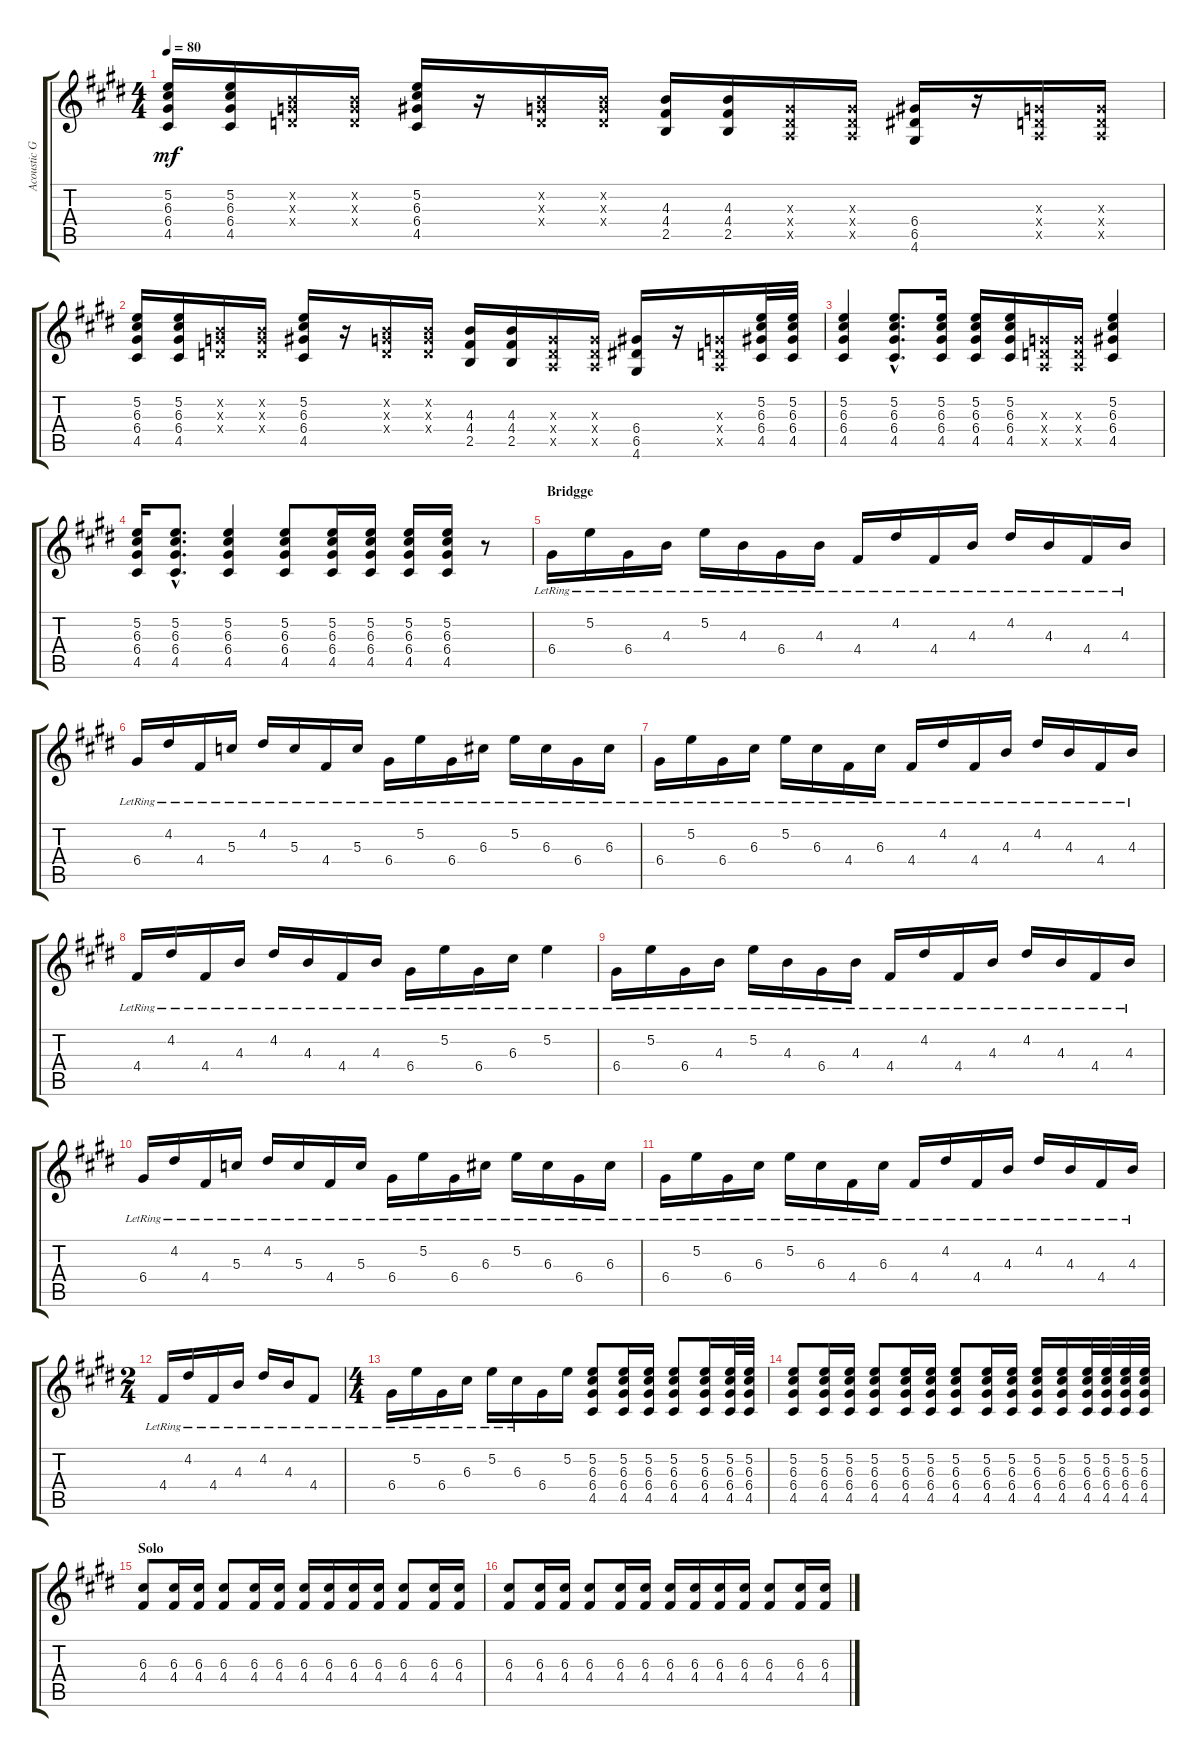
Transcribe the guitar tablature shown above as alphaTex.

\track ("Acoustic Guitar 2" "Acoustic G") {instrument acousticguitarsteel}
\staff {score tabs}
\tuning (E4 B3 G3 D3 A2 E2) {hide}
\ts (4 4)
\tempo 80
\clef g2
\ks c#minor
(5.2 6.3 6.4 4.5).16{dy mf} (5.2 6.3 6.4 4.5).16 (0.2{x} 0.3{x} 0.4{x}).16 (0.2{x} 0.3{x} 0.4{x}).16 (5.2 6.3 6.4 4.5).16 r.16 (0.2{x} 0.3{x} 0.4{x}).16 (0.2{x} 0.3{x} 0.4{x}).16 (4.3 4.4 2.5).16 (4.3 4.4 2.5).16 (0.3{x} 0.4{x} 0.5{x}).16 (0.3{x} 0.4{x} 0.5{x}).16 (6.4 6.5 4.6).16 r.16 (0.3{x} 0.4{x} 0.5{x}).16 (0.3{x} 0.4{x} 0.5{x}).16 |
(5.2 6.3 6.4 4.5).16 (5.2 6.3 6.4 4.5).16 (0.2{x} 0.3{x} 0.4{x}).16 (0.2{x} 0.3{x} 0.4{x}).16 (5.2 6.3 6.4 4.5).16 r.16 (0.2{x} 0.3{x} 0.4{x}).16 (0.2{x} 0.3{x} 0.4{x}).16 (4.3 4.4 2.5).16 (4.3 4.4 2.5).16 (0.3{x} 0.4{x} 0.5{x}).16 (0.3{x} 0.4{x} 0.5{x}).16 (6.4 6.5 4.6).16 r.16 (0.3{x} 0.4{x} 0.5{x}).16 (5.2 6.3 6.4 4.5).32 (5.2 6.3 6.4 4.5).32 |
(5.2 6.3 6.4 4.5).4 (5.2{hac} 6.3{hac} 6.4{hac} 4.5{hac}).8{d} (5.2 6.3 6.4 4.5).16 (5.2 6.3 6.4 4.5).16 (5.2 6.3 6.4 4.5).16 (0.3{x} 0.4{x} 0.5{x}).16 (0.3{x} 0.4{x} 0.5{x}).16 (5.2 6.3 6.4 4.5).4 |
(5.2 6.3 6.4 4.5).16 (5.2{hac} 6.3{hac} 6.4{hac} 4.5{hac}).8{d} (5.2 6.3 6.4 4.5).4 (5.2 6.3 6.4 4.5).8 (5.2 6.3 6.4 4.5).16 (5.2 6.3 6.4 4.5).16 (5.2 6.3 6.4 4.5).16 (5.2 6.3 6.4 4.5).16 r.8 |
\section ("" "Bridgge")
6.4{lr}.16 5.2{lr}.16 6.4{lr}.16 4.3{lr}.16 5.2{lr}.16 4.3{lr}.16 6.4{lr}.16 4.3{lr}.16 4.4{lr}.16 4.2{lr}.16 4.4{lr}.16 4.3{lr}.16 4.2{lr}.16 4.3{lr}.16 4.4{lr}.16 4.3{lr}.16 |
6.4{lr}.16 4.2{lr}.16 4.4{lr}.16 5.3{lr}.16 4.2{lr}.16 5.3{lr}.16 4.4{lr}.16 5.3{lr}.16 6.4{lr}.16 5.2{lr}.16 6.4{lr}.16 6.3{lr}.16 5.2{lr}.16 6.3{lr}.16 6.4{lr}.16 6.3{lr}.16 |
6.4{lr}.16 5.2{lr}.16 6.4{lr}.16 6.3{lr}.16 5.2{lr}.16 6.3{lr}.16 4.4{lr}.16 6.3{lr}.16 4.4{lr}.16 4.2{lr}.16 4.4{lr}.16 4.3{lr}.16 4.2{lr}.16 4.3{lr}.16 4.4{lr}.16 4.3{lr}.16 |
4.4{lr}.16 4.2{lr}.16 4.4{lr}.16 4.3{lr}.16 4.2{lr}.16 4.3{lr}.16 4.4{lr}.16 4.3{lr}.16 6.4{lr}.16 5.2{lr}.16 6.4{lr}.16 6.3{lr}.16 5.2{lr}.4 |
6.4{lr}.16 5.2{lr}.16 6.4{lr}.16 4.3{lr}.16 5.2{lr}.16 4.3{lr}.16 6.4{lr}.16 4.3{lr}.16 4.4{lr}.16 4.2{lr}.16 4.4{lr}.16 4.3{lr}.16 4.2{lr}.16 4.3{lr}.16 4.4{lr}.16 4.3{lr}.16 |
6.4{lr}.16 4.2{lr}.16 4.4{lr}.16 5.3{lr}.16 4.2{lr}.16 5.3{lr}.16 4.4{lr}.16 5.3{lr}.16 6.4{lr}.16 5.2{lr}.16 6.4{lr}.16 6.3{lr}.16 5.2{lr}.16 6.3{lr}.16 6.4{lr}.16 6.3{lr}.16 |
6.4{lr}.16 5.2{lr}.16 6.4{lr}.16 6.3{lr}.16 5.2{lr}.16 6.3{lr}.16 4.4{lr}.16 6.3{lr}.16 4.4{lr}.16 4.2{lr}.16 4.4{lr}.16 4.3{lr}.16 4.2{lr}.16 4.3{lr}.16 4.4{lr}.16 4.3{lr}.16 |
\ts (2 4)
4.4{lr}.16 4.2{lr}.16 4.4{lr}.16 4.3{lr}.16 4.2{lr}.16 4.3{lr}.16 4.4{lr}.8 |
\ts (4 4)
6.4{lr}.16 5.2{lr}.16 6.4{lr}.16 6.3{lr}.16 5.2{lr}.16 6.3{lr}.16 6.4.16 5.2.16 (5.2 6.3 6.4 4.5).8 (5.2 6.3 6.4 4.5).16 (5.2 6.3 6.4 4.5).16 (5.2 6.3 6.4 4.5).8 (5.2 6.3 6.4 4.5).16 (5.2 6.3 6.4 4.5).32 (5.2 6.3 6.4 4.5).32 |
(5.2 6.3 6.4 4.5).8 (5.2 6.3 6.4 4.5).16 (5.2 6.3 6.4 4.5).16 (5.2 6.3 6.4 4.5).8 (5.2 6.3 6.4 4.5).16 (5.2 6.3 6.4 4.5).16 (5.2 6.3 6.4 4.5).8 (5.2 6.3 6.4 4.5).16 (5.2 6.3 6.4 4.5).16 (5.2 6.3 6.4 4.5).16 (5.2 6.3 6.4 4.5).16 (5.2 6.3 6.4 4.5).32 (5.2 6.3 6.4 4.5).32 (5.2 6.3 6.4 4.5).32 (5.2 6.3 6.4 4.5).32 |
\section ("" "Solo")
(6.3 4.4).8 (6.3 4.4).16 (6.3 4.4).16 (6.3 4.4).8 (6.3 4.4).16 (6.3 4.4).16 (6.3 4.4).16 (6.3 4.4).16 (6.3 4.4).16 (6.3 4.4).16 (6.3 4.4).8 (6.3 4.4).16 (6.3 4.4).16 |
(6.3 4.4).8 (6.3 4.4).16 (6.3 4.4).16 (6.3 4.4).8 (6.3 4.4).16 (6.3 4.4).16 (6.3 4.4).16 (6.3 4.4).16 (6.3 4.4).16 (6.3 4.4).16 (6.3 4.4).8 (6.3 4.4).16 (6.3 4.4).16
